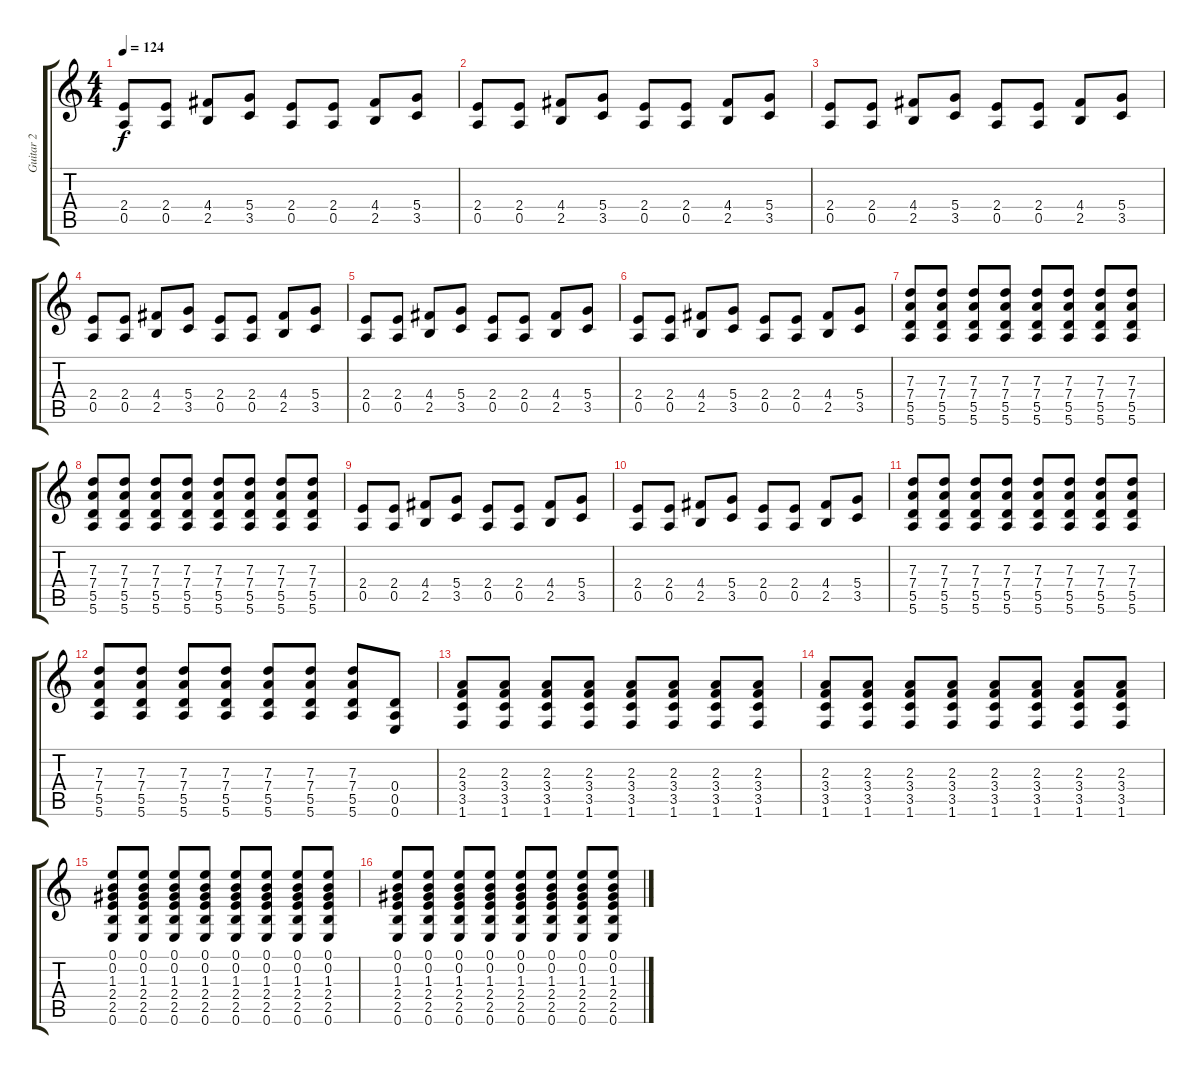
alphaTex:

\track ("Guitar 2" "Guitar 2") {instrument distortionguitar}
\staff {score tabs}
\tuning (E4 B3 G3 D3 A2 E2) {hide}
\ts (4 4)
\tempo 124
\clef g2
\ks c
(2.4 0.5).8{dy f} (2.4 0.5).8 (4.4 2.5).8 (5.4 3.5).8 (2.4 0.5).8 (2.4 0.5).8 (4.4 2.5).8 (5.4 3.5).8 |
(2.4 0.5).8 (2.4 0.5).8 (4.4 2.5).8 (5.4 3.5).8 (2.4 0.5).8 (2.4 0.5).8 (4.4 2.5).8 (5.4 3.5).8 |
(2.4 0.5).8 (2.4 0.5).8 (4.4 2.5).8 (5.4 3.5).8 (2.4 0.5).8 (2.4 0.5).8 (4.4 2.5).8 (5.4 3.5).8 |
(2.4 0.5).8 (2.4 0.5).8 (4.4 2.5).8 (5.4 3.5).8 (2.4 0.5).8 (2.4 0.5).8 (4.4 2.5).8 (5.4 3.5).8 |
(2.4 0.5).8 (2.4 0.5).8 (4.4 2.5).8 (5.4 3.5).8 (2.4 0.5).8 (2.4 0.5).8 (4.4 2.5).8 (5.4 3.5).8 |
(2.4 0.5).8 (2.4 0.5).8 (4.4 2.5).8 (5.4 3.5).8 (2.4 0.5).8 (2.4 0.5).8 (4.4 2.5).8 (5.4 3.5).8 |
(7.3 7.4 5.5 5.6).8 (7.3 7.4 5.5 5.6).8 (7.3 7.4 5.5 5.6).8 (7.3 7.4 5.5 5.6).8 (7.3 7.4 5.5 5.6).8 (7.3 7.4 5.5 5.6).8 (7.3 7.4 5.5 5.6).8 (7.3 7.4 5.5 5.6).8 |
(7.3 7.4 5.5 5.6).8 (7.3 7.4 5.5 5.6).8 (7.3 7.4 5.5 5.6).8 (7.3 7.4 5.5 5.6).8 (7.3 7.4 5.5 5.6).8 (7.3 7.4 5.5 5.6).8 (7.3 7.4 5.5 5.6).8 (7.3 7.4 5.5 5.6).8 |
(2.4 0.5).8 (2.4 0.5).8 (4.4 2.5).8 (5.4 3.5).8 (2.4 0.5).8 (2.4 0.5).8 (4.4 2.5).8 (5.4 3.5).8 |
(2.4 0.5).8 (2.4 0.5).8 (4.4 2.5).8 (5.4 3.5).8 (2.4 0.5).8 (2.4 0.5).8 (4.4 2.5).8 (5.4 3.5).8 |
(7.3 7.4 5.5 5.6).8 (7.3 7.4 5.5 5.6).8 (7.3 7.4 5.5 5.6).8 (7.3 7.4 5.5 5.6).8 (7.3 7.4 5.5 5.6).8 (7.3 7.4 5.5 5.6).8 (7.3 7.4 5.5 5.6).8 (7.3 7.4 5.5 5.6).8 |
(7.3 7.4 5.5 5.6).8 (7.3 7.4 5.5 5.6).8 (7.3 7.4 5.5 5.6).8 (7.3 7.4 5.5 5.6).8 (7.3 7.4 5.5 5.6).8 (7.3 7.4 5.5 5.6).8 (7.3 7.4 5.5 5.6).8 (0.4 0.5 0.6).8 |
(2.3 3.4 3.5 1.6).8 (2.3 3.4 3.5 1.6).8 (2.3 3.4 3.5 1.6).8 (2.3 3.4 3.5 1.6).8 (2.3 3.4 3.5 1.6).8 (2.3 3.4 3.5 1.6).8 (2.3 3.4 3.5 1.6).8 (2.3 3.4 3.5 1.6).8 |
(2.3 3.4 3.5 1.6).8 (2.3 3.4 3.5 1.6).8 (2.3 3.4 3.5 1.6).8 (2.3 3.4 3.5 1.6).8 (2.3 3.4 3.5 1.6).8 (2.3 3.4 3.5 1.6).8 (2.3 3.4 3.5 1.6).8 (2.3 3.4 3.5 1.6).8 |
(0.1 0.2 1.3 2.4 2.5 0.6).8 (0.1 0.2 1.3 2.4 2.5 0.6).8 (0.1 0.2 1.3 2.4 2.5 0.6).8 (0.1 0.2 1.3 2.4 2.5 0.6).8 (0.1 0.2 1.3 2.4 2.5 0.6).8 (0.1 0.2 1.3 2.4 2.5 0.6).8 (0.1 0.2 1.3 2.4 2.5 0.6).8 (0.1 0.2 1.3 2.4 2.5 0.6).8 |
(0.1 0.2 1.3 2.4 2.5 0.6).8 (0.1 0.2 1.3 2.4 2.5 0.6).8 (0.1 0.2 1.3 2.4 2.5 0.6).8 (0.1 0.2 1.3 2.4 2.5 0.6).8 (0.1 0.2 1.3 2.4 2.5 0.6).8 (0.1 0.2 1.3 2.4 2.5 0.6).8 (0.1 0.2 1.3 2.4 2.5 0.6).8 (0.1 0.2 1.3 2.4 2.5 0.6).8
